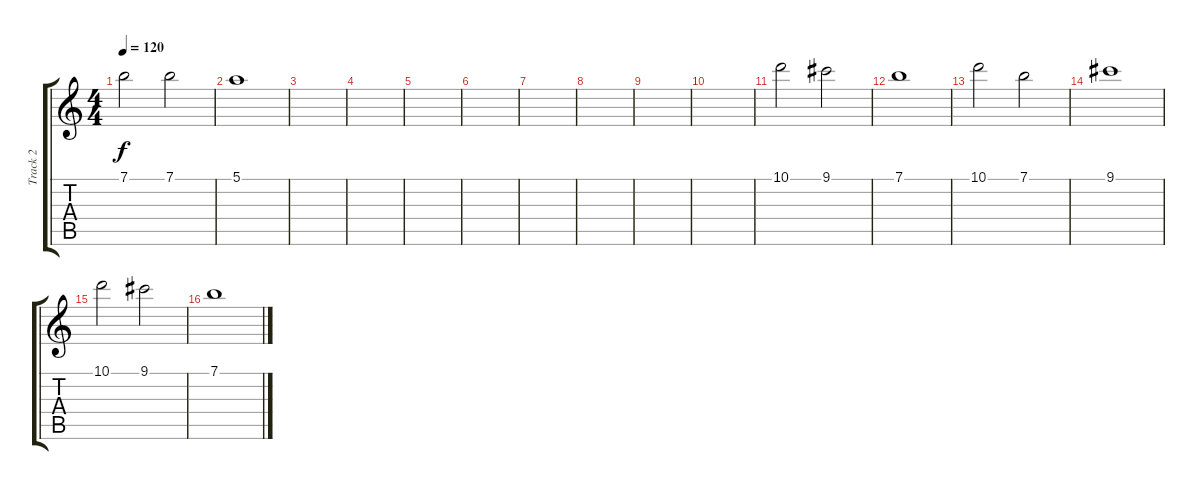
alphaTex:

\track ("Track 2" "Track 2") {instrument overdrivenguitar}
\staff {score tabs}
\tuning (E4 B3 G3 D3 A2 E2) {hide}
\ts (4 4)
\tempo 120
\clef g2
\ks c
7.1.2{dy f} 7.1.2 |
5.1.1 |
|
|
|
|
|
|
|
|
10.1.2 9.1.2 |
7.1.1 |
10.1.2 7.1.2 |
9.1.1 |
10.1.2 9.1.2 |
7.1.1
